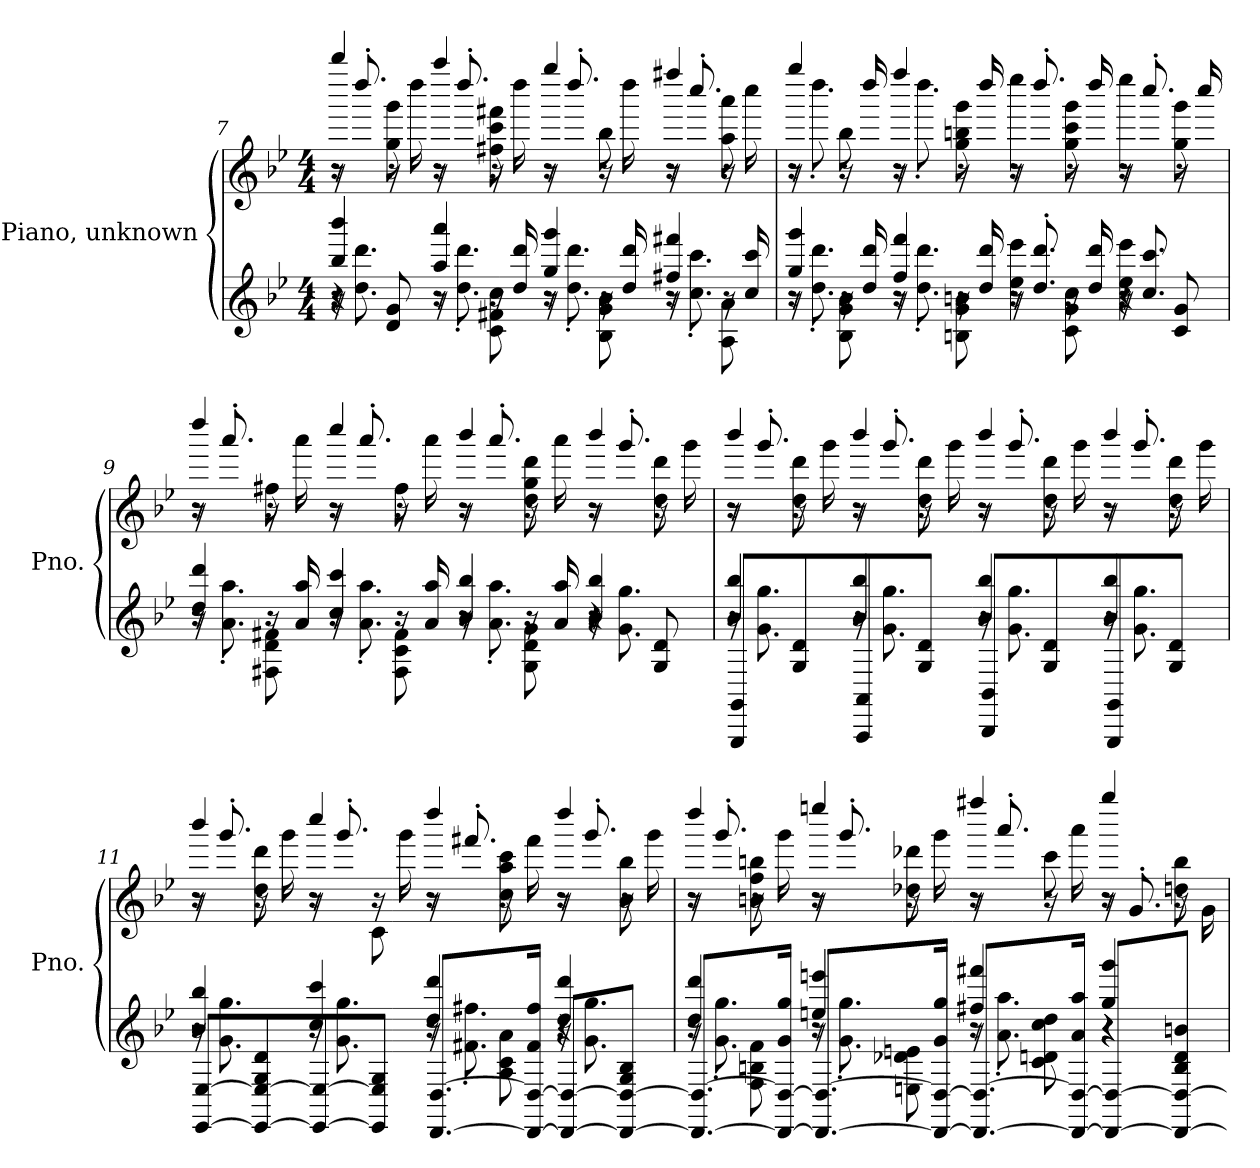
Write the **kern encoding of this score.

**kern	**kern
*part1	*part1
*staff2	*staff1
*I"Piano, unknown	*
*I'Pno.	*
!!LO:PB:g=z
*clefG2	*clefG2
*k[b-e-]	*k[b-e-]
*M4/4	*M4/4
=7	=7
*^	*^
*	*^	*	*^
*	*	*^	*	*	*^
4bb-/ 4bbb-/	16r	8r	4r	4bbbb-/	8r	16r	8r
.	8.dd\ 8.ddd\	.	.	.	.	8.dddd'/	.
.	.	8d/ 8g/	.	.	16r	.	8gg\ 8ggg\
.	.	.	.	.	16dddd\	.	.
4aa/ 4aaa/	16r	8r	8r	4aaaa/	8r	16r	8r
.	8.dd\' 8.ddd\'	.	.	.	.	8.dddd'/	.
.	.	16r	8c\ 8f#X\ 8cc\	.	16r	.	8ff#X\ 8ccc\ 8fff#X\
.	.	16dd/ 16ddd/	.	.	16dddd\	.	.
4gg/ 4ggg/	16r	8r	8r	4gggg/	8r	16r	8r
.	8.dd\' 8.ddd\'	.	.	.	.	8.dddd'/	.
.	.	16r	8B-\ 8g\ 8b-\	.	16r	.	8bb-\
.	.	16dd/ 16ddd/	.	.	16dddd\	.	.
4ff#X/ 4fff#X/	16r	8r	8r	4ffff#X/	8r	16r	8r
.	8.cc\' 8.ccc\'	.	.	.	.	8.cccc'/	.
.	.	16r	8A\ 8a\	.	16r	.	8aa\ 8aaa\
.	.	16cc/ 16ccc/	.	.	16cccc\	.	.
!!LO:LB:g=z	!!	!!	!!
=8	=8	=8	=8	=8	=8	=8	=8
4gg/ 4ggg/	16r	8r	8r	4gggg/	16r	8r	8r
.	8.dd\' 8.ddd\'	.	.	.	8.dddd'\	.	.
.	.	16r	8B-\ 8g\ 8b-\	.	.	16r	8bb-\
.	.	16dd/ 16ddd/	.	.	.	16dddd/	.
4ff/ 4fff/	16r	8r	8r	4ffff/	16r	8r	8r
.	8.dd\' 8.ddd\'	.	.	.	8.dddd'\	.	.
.	.	16r	8Bn\ 8g\ 8bn\	.	.	16r	8gg\ 8bbn\ 8ggg\
.	.	16dd/ 16ddd/	.	.	.	16dddd/	.
16r	4ee-\ 4eee-\	8r	8r	16r	4eeee-\	8r	8r
8.dd/' 8.ddd/'	.	.	.	8.dddd'/	.	.	.
.	.	16r	8c\ 8g\ 8cc\	.	.	16r	8gg\ 8ccc\ 8ggg\
.	.	16dd/ 16ddd/	.	.	.	16dddd/	.
16r	4ee-\ 4eee-\	8r	4r	16r	4eeee-\	8r	8r
8.cc/ 8.ccc/	.	.	.	8.cccc'/	.	.	.
.	.	8c/ 8g/	.	.	.	16r	8gg\ 8ggg\
.	.	.	.	.	.	16cccc/	.
!!LO:LB:g=z	!!	!!	!!
=9	=9	=9	=9	=9	=9	=9	=9
4dd/ 4ddd/	16r	8r	8r	4dddd/	8r	16r	8r
.	8.a\' 8.aa\'	.	.	.	.	8.aaa'/	.
.	.	16r	8F#X\ 8d\ 8f#X\	.	16r	.	8ff#X\
.	.	16a/ 16aa/	.	.	16aaa\	.	.
4cc/ 4ccc/	16r	8r	8r	4cccc/	8r	16r	8r
.	8.a\' 8.aa\'	.	.	.	.	8.aaa'/	.
.	.	16r	8F#\ 8c\ 8f#\	.	16r	.	8ff#\
.	.	16a/ 16aa/	.	.	16aaa\	.	.
4b-/ 4bb-/	16r	8r	8r	4bbb-/	8r	16r	8r
.	8.a\' 8.aa\'	.	.	.	.	8.aaa'/	.
.	.	16r	8G\ 8d\ 8g\	.	16r	.	8dd\ 8gg\ 8ddd\
.	.	16a/ 16aa/	.	.	16aaa\	.	.
4b-/ 4bb-/	16r	8r	4r	4bbb-/	8r	16r	8r
.	8.g\ 8.gg\	.	.	.	.	8.ggg'/	.
.	.	8G/ 8d/	.	.	16r	.	8dd\ 8ddd\
.	.	.	.	.	16ggg\	.	.
*	*	*v	*v	*	*	*	*
!!LO:LB:g=z	!!	!!	!!
=10	=10	=10	=10	=10	=10	=10
4b-/ 4bb-/	16r	8GGG/ 8GG/L	4bbb-/	8r	16r	8r
.	8.g\ 8.gg\	.	.	.	8.ggg'/	.
.	.	8G/ 8d/	.	16r	.	8dd\ 8ddd\
.	.	.	.	16ggg\	.	.
4b-/ 4bb-/	16r	8AAA/ 8AA/	4bbb-/	8r	16r	8r
.	8.g\ 8.gg\	.	.	.	8.ggg'/	.
.	.	8G/ 8d/J	.	16r	.	8dd\ 8ddd\
.	.	.	.	16ggg\	.	.
4b-/ 4bb-/	16r	8BBB-/ 8BB-/L	4bbb-/	8r	16r	8r
.	8.g\ 8.gg\	.	.	.	8.ggg'/	.
.	.	8G/ 8d/	.	16r	.	8dd\ 8ddd\
.	.	.	.	16ggg\	.	.
4b-/ 4bb-/	16r	8GGG/ 8GG/	4bbb-/	8r	16r	8r
.	8.g\ 8.gg\	.	.	.	8.ggg'/	.
.	.	8G/ 8d/J	.	16r	.	8dd\ 8ddd\
.	.	.	.	16ggg\	.	.
!!LO:LB:g=z	!!	!!	!!
=11	=11	=11	=11	=11	=11	=11
*	*	*^	*	*	*	*
4b-/ 4bb-/	16r	[8EE-/ [8E-/L	2r	4bbb-/	8r	16r	8r
.	8.g\ 8.gg\	.	.	.	.	8.ggg'/	.
.	.	8EE-/_ 8E-/_ 8G/ 8d/	.	.	16r	.	8dd\ 8ddd\
.	.	.	.	.	16ggg\	.	.
4cc/ 4ccc/	16r	8EE-/_ 8E-/_	.	4cccc/	8r	16r	8r
.	8.g\ 8.gg\	.	.	.	.	8.ggg'/	.
.	.	8EE-/] 8E-/] 8G/J	.	.	16r	.	8c\
.	.	.	.	.	16ggg\	.	.
4dd/ 4ddd/	16r	[8.DD/ [8.D/L	8r	4dddd/	8r	16r	8r
.	8.f#X\' 8.ff#X\'	.	.	.	.	8.fff#X'/	.
.	.	.	8A\ 8c\ 8a\	.	16r	.	8cc\ 8aa\ 8ccc\
.	.	16DD/_ 16D/_ 16f#/ 16ff#/Jk	.	.	16fff#\	.	.
4dd/ 4ddd/	16r	8DD/_ 8D/_L	4r	4dddd/	8r	16r	8r
.	8.g\ 8.gg\	.	.	.	.	8.ggg'/	.
.	.	8DD/_ 8D/_ 8G/ 8B-/J	.	.	16r	.	8b-\ 8bb-\
.	.	.	.	.	16ggg\	.	.
!!LO:LB:g=z	!!	!!	!!
=12	=12	=12	=12	=12	=12	=12	=12
4dd/ 4ddd/	16r	8.DD/_ 8.D/_L	8r	4dddd/	8r	16r	8r
.	8.g\' 8.gg\'	.	.	.	.	8.ggg'/	.
.	.	.	8F\ 8Bn\ 8f\	.	16r	.	8bn\ 8ff\ 8bbn\
.	.	16DD/_ 16D/_ 16g/ 16gg/Jk	.	.	16ggg\	.	.
4een/ 4eeen/	16r	8.DD/_ 8.D/_L	8r	4eeeen/	8r	16r	8r
.	8.g\' 8.gg\'	.	.	.	.	8.ggg'/	.
.	.	.	8En\ 8d-X\ 8en\	.	16r	.	8dd-X\ 8ddd-X\
.	.	16DD/_ 16D/_ 16g/ 16gg/Jk	.	.	16ggg\	.	.
4ff#X/ 4fff#X/	16r	8.DD/_ 8.D/_L	8r	4ffff#X/	8r	16r	8r
.	8.a\' 8.aa\'	.	.	.	.	8.aaa'/	.
.	.	.	8c\ 8dn\ 8cc\ 8dd\	.	16r	.	8ccc\
.	.	16DD/_ 16D/_ 16a/ 16aa/Jk	.	.	16aaa\	.	.
4gg/ 4ggg/	4r	8DD/_ 8D/_L	4r	4gggg/	8r	16r	8r
.	.	.	.	.	.	8.g'/	.
.	.	8DD/_ 8D/_ 8B/ 8d/ 8bn/J	.	.	16r	.	8ddn\ 8bb\
.	.	.	.	.	16g\	.	.
*v	*v	*v	*v	*	*	*	*
*	*v	*v	*v	*v
=	=
*-	*-
